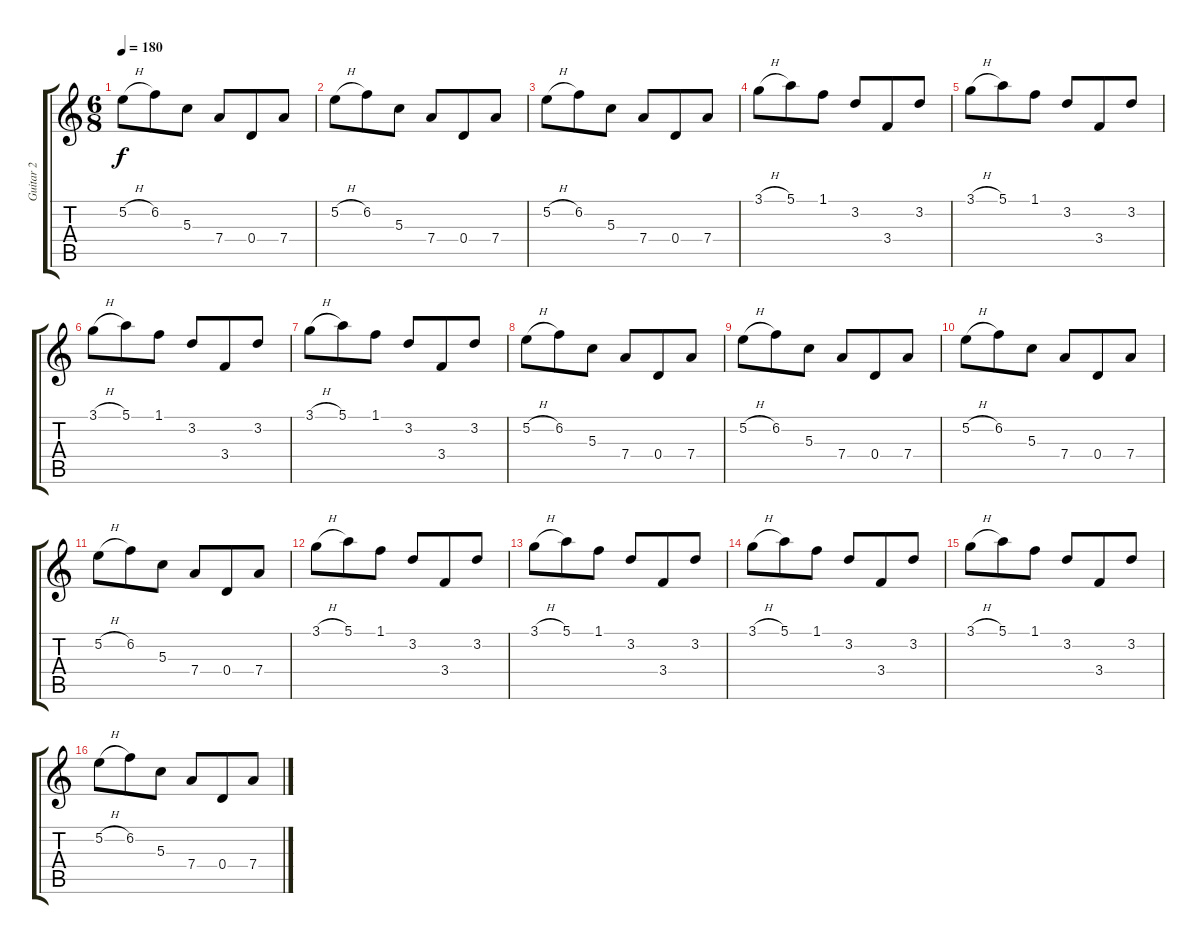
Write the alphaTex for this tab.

\track ("Guitar 2" "Guitar 2") {instrument distortionguitar}
\staff {score tabs}
\tuning (E4 B3 G3 D3 A2 E2) {hide}
\ts (6 8)
\tempo 180
\clef g2
\ks c
5.2{h}.8{dy f} 6.2.8 5.3.8 7.4.8 0.4.8 7.4.8 |
5.2{h}.8 6.2.8 5.3.8 7.4.8 0.4.8 7.4.8 |
5.2{h}.8 6.2.8 5.3.8 7.4.8 0.4.8 7.4.8 |
3.1{h}.8 5.1.8 1.1.8 3.2.8 3.4.8 3.2.8 |
3.1{h}.8 5.1.8 1.1.8 3.2.8 3.4.8 3.2.8 |
3.1{h}.8 5.1.8 1.1.8 3.2.8 3.4.8 3.2.8 |
3.1{h}.8 5.1.8 1.1.8 3.2.8 3.4.8 3.2.8 |
5.2{h}.8 6.2.8 5.3.8 7.4.8 0.4.8 7.4.8 |
5.2{h}.8 6.2.8 5.3.8 7.4.8 0.4.8 7.4.8 |
5.2{h}.8 6.2.8 5.3.8 7.4.8 0.4.8 7.4.8 |
5.2{h}.8 6.2.8 5.3.8 7.4.8 0.4.8 7.4.8 |
3.1{h}.8 5.1.8 1.1.8 3.2.8 3.4.8 3.2.8 |
3.1{h}.8 5.1.8 1.1.8 3.2.8 3.4.8 3.2.8 |
3.1{h}.8 5.1.8 1.1.8 3.2.8 3.4.8 3.2.8 |
3.1{h}.8 5.1.8 1.1.8 3.2.8 3.4.8 3.2.8 |
5.2{h}.8 6.2.8 5.3.8 7.4.8 0.4.8 7.4.8
